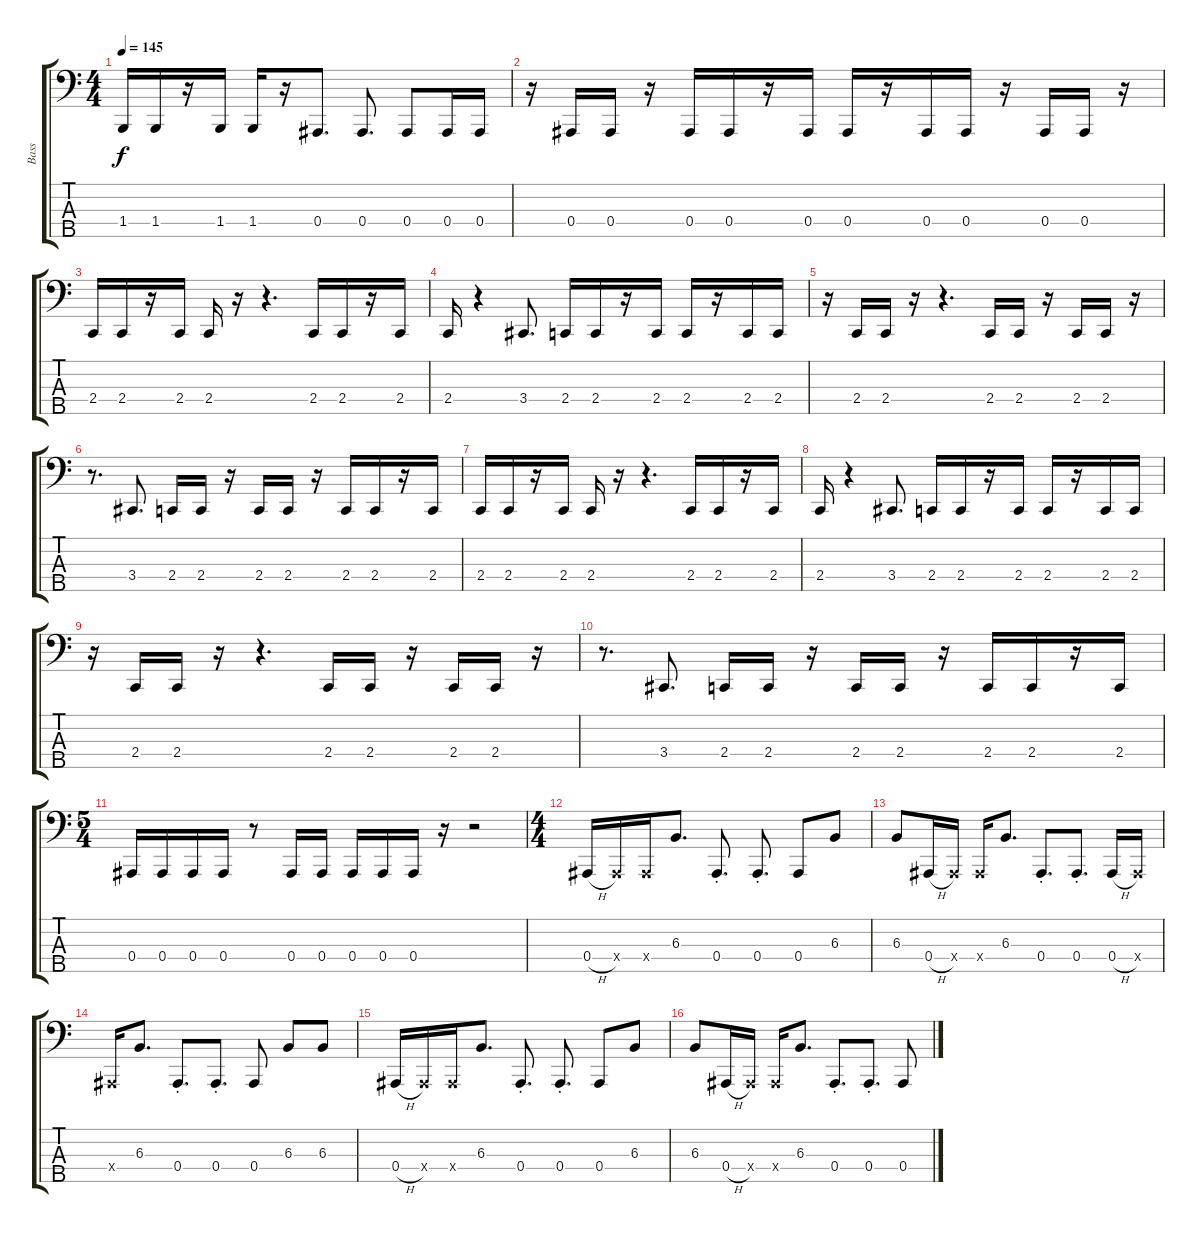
\track ("Bass" "Bass") {instrument electricbasspick}
\staff {score tabs}
\tuning (Eb2 Bb1 F1 Bb0 G0) {hide}
\ts (4 4)
\tempo 145
\clef f4
\ks c
1.4.16{dy f} 1.4.16 r.16 1.4.16 1.4.16 r.16 0.4.8{d} 0.4.8{d} 0.4.8 0.4.16 0.4.16 |
r.16 0.4.16 0.4.16 r.16 0.4.16 0.4.16 r.16 0.4.16 0.4.16 r.16 0.4.16 0.4.16 r.16 0.4.16 0.4.16 r.16 |
2.4.16 2.4.16 r.16 2.4.16 2.4.16 r.16 r.4{d} 2.4.16 2.4.16 r.16 2.4.16 |
2.4.16 r.4 3.4.8{d} 2.4.16 2.4.16 r.16 2.4.16 2.4.16 r.16 2.4.16 2.4.16 |
r.16 2.4.16 2.4.16 r.16 r.4{d} 2.4.16 2.4.16 r.16 2.4.16 2.4.16 r.16 |
r.8{d} 3.4.8{d} 2.4.16 2.4.16 r.16 2.4.16 2.4.16 r.16 2.4.16 2.4.16 r.16 2.4.16 |
2.4.16 2.4.16 r.16 2.4.16 2.4.16 r.16 r.4{d} 2.4.16 2.4.16 r.16 2.4.16 |
2.4.16 r.4 3.4.8{d} 2.4.16 2.4.16 r.16 2.4.16 2.4.16 r.16 2.4.16 2.4.16 |
r.16 2.4.16 2.4.16 r.16 r.4{d} 2.4.16 2.4.16 r.16 2.4.16 2.4.16 r.16 |
r.8{d} 3.4.8{d} 2.4.16 2.4.16 r.16 2.4.16 2.4.16 r.16 2.4.16 2.4.16 r.16 2.4.16 |
\ts (5 4)
0.4.16 0.4.16 0.4.16 0.4.16 r.8 0.4.16 0.4.16 0.4.16 0.4.16 0.4.16 r.16 r.2 |
\ts (4 4)
0.4{h}.16 0.4{x}.16 0.4{x}.16 6.3.8{d} 0.4{st}.8{d} 0.4{st}.8{d} 0.4.8 6.3.8 |
6.3.8 0.4{h}.16 0.4{x}.16 0.4{x}.16 6.3.8{d} 0.4{st}.8{d} 0.4{st}.8{d} 0.4{h}.16 0.4{x}.16 |
0.4{x}.16 6.3.8{d} 0.4{st}.8{d} 0.4{st}.8{d} 0.4.8 6.3.8 6.3.8 |
0.4{h}.16 0.4{x}.16 0.4{x}.16 6.3.8{d} 0.4{st}.8{d} 0.4{st}.8{d} 0.4.8 6.3.8 |
6.3.8 0.4{h}.16 0.4{x}.16 0.4{x}.16 6.3.8{d} 0.4{st}.8{d} 0.4{st}.8{d} 0.4.8
